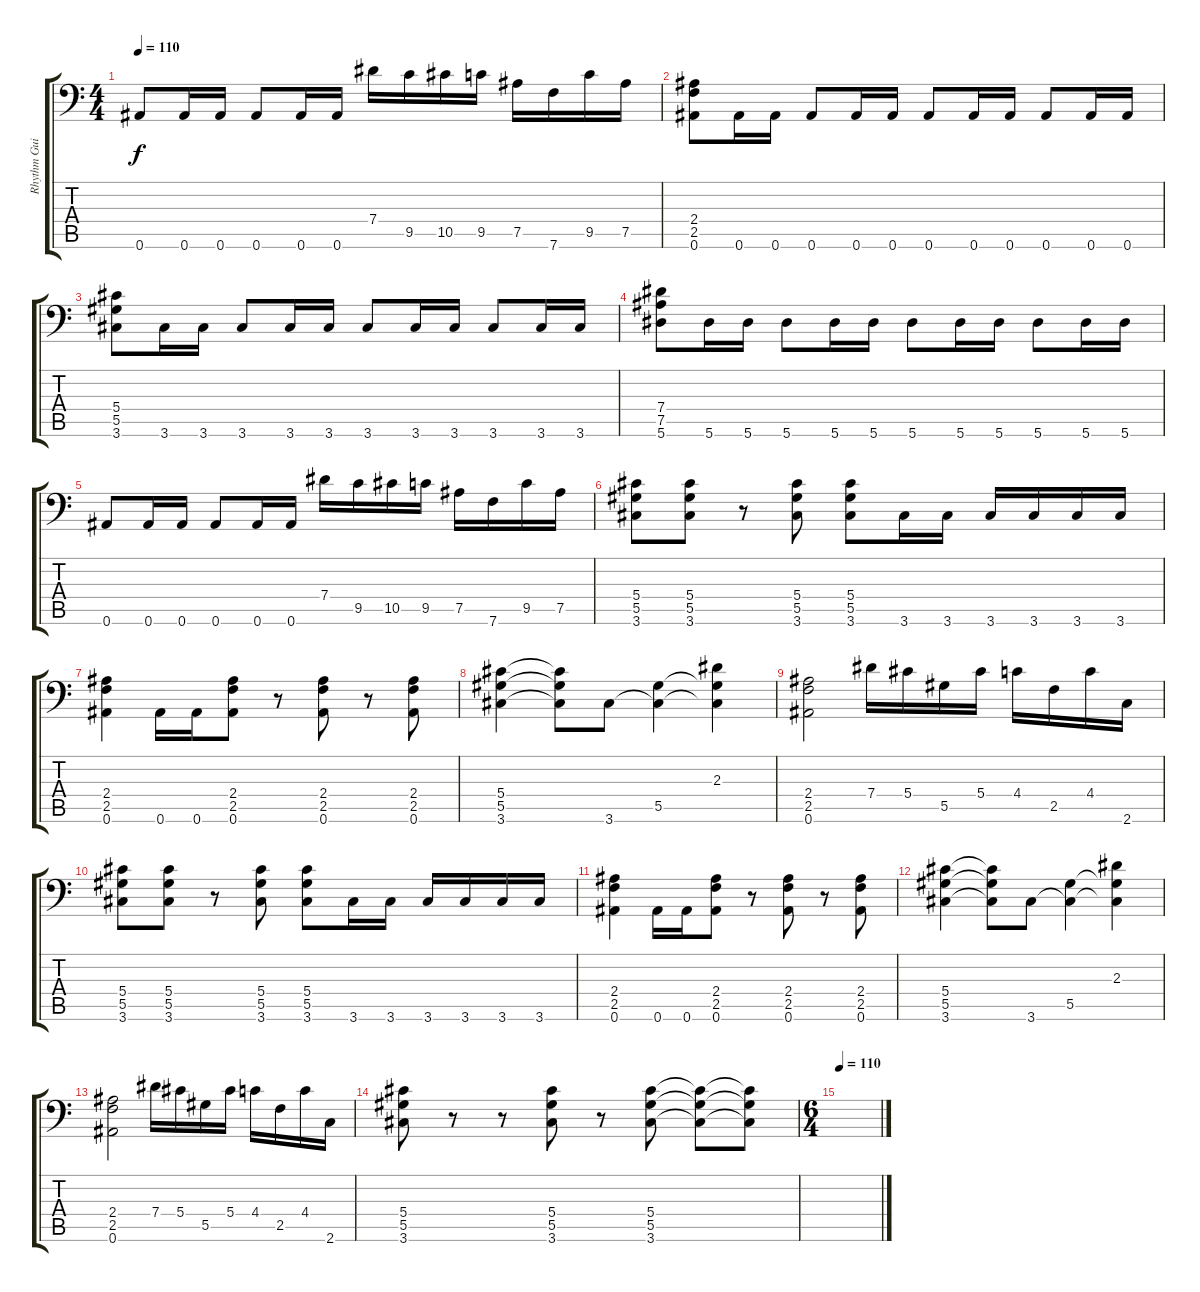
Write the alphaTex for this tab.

\track ("Rhythm Guitar I" "Rhythm Gui") {instrument distortionguitar}
\staff {score tabs}
\tuning (Bb3 F3 Db3 Ab2 Eb2 Bb1) {hide}
\ts (4 4)
\tempo 110
\clef f4
\ks c
0.6.8{dy f} 0.6.16 0.6.16 0.6.8 0.6.16 0.6.16 7.4.16 9.5.16 10.5.16 9.5.16 7.5.16 7.6.16 9.5.16 7.5.16 |
(2.4 2.5 0.6).8 0.6.16 0.6.16 0.6.8 0.6.16 0.6.16 0.6.8 0.6.16 0.6.16 0.6.8 0.6.16 0.6.16 |
(5.4 5.5 3.6).8 3.6.16 3.6.16 3.6.8 3.6.16 3.6.16 3.6.8 3.6.16 3.6.16 3.6.8 3.6.16 3.6.16 |
(7.4 7.5 5.6).8 5.6.16 5.6.16 5.6.8 5.6.16 5.6.16 5.6.8 5.6.16 5.6.16 5.6.8 5.6.16 5.6.16 |
0.6.8 0.6.16 0.6.16 0.6.8 0.6.16 0.6.16 7.4.16 9.5.16 10.5.16 9.5.16 7.5.16 7.6.16 9.5.16 7.5.16 |
(5.4 5.5 3.6).8 (5.4 5.5 3.6).8 r.8 (5.4 5.5 3.6).8 (5.4 5.5 3.6).8 3.6.16 3.6.16 3.6.16 3.6.16 3.6.16 3.6.16 |
(2.4 2.5 0.6).4 0.6.16 0.6.16 (2.4 2.5 0.6).8 r.8 (2.4 2.5 0.6).8 r.8 (2.4 2.5 0.6).8 |
(5.4 5.5 3.6).4 (5.4{t} 5.5{t} 3.6{t}).8 3.6.8 (5.5 3.6{t}).4 (2.3 5.5{t} 3.6{t}).4 |
(2.4 2.5 0.6).2 7.4.16 5.4.16 5.5.16 5.4.16 4.4.16 2.5.16 4.4.16 2.6.16 |
(5.4 5.5 3.6).8 (5.4 5.5 3.6).8 r.8 (5.4 5.5 3.6).8 (5.4 5.5 3.6).8 3.6.16 3.6.16 3.6.16 3.6.16 3.6.16 3.6.16 |
(2.4 2.5 0.6).4 0.6.16 0.6.16 (2.4 2.5 0.6).8 r.8 (2.4 2.5 0.6).8 r.8 (2.4 2.5 0.6).8 |
(5.4 5.5 3.6).4 (5.4{t} 5.5{t} 3.6{t}).8 3.6.8 (5.5 3.6{t}).4 (2.3 5.5{t} 3.6{t}).4 |
(2.4 2.5 0.6).2 7.4.16 5.4.16 5.5.16 5.4.16 4.4.16 2.5.16 4.4.16 2.6.16 |
(5.4 5.5 3.6).8 r.8 r.8 (5.4 5.5 3.6).8 r.8 (5.4 5.5 3.6).8 (5.4{t} 5.5{t} 3.6{t}).8 (5.4{t} 5.5{t} 3.6{t}).8 |
\ts (6 4)
\tempo 110
